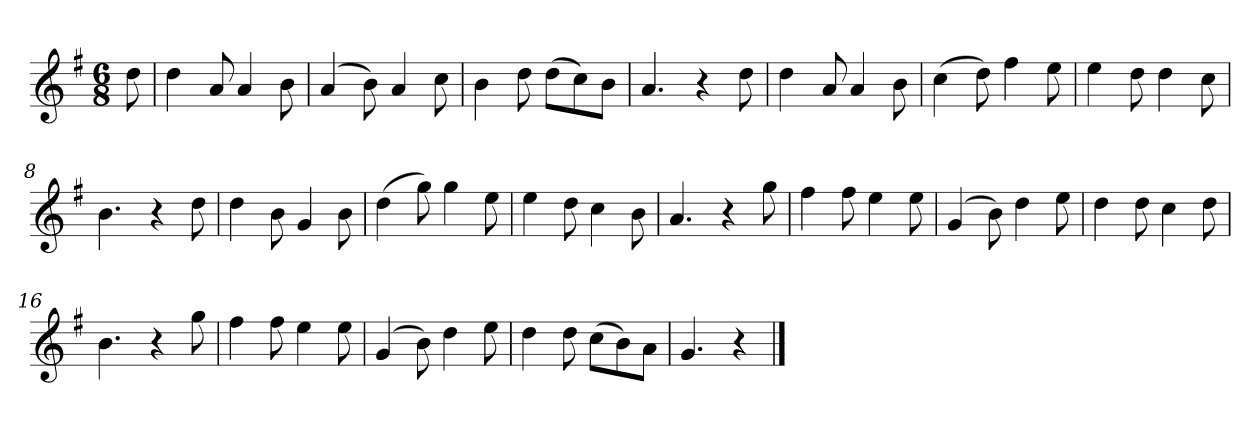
**kern
*part1
*staff1
*k[f#]
*M6/8
*MM120
=
8dd
=1
4dd
8a
4a
8b
=2
(4a
8b)
4a
8cc
=3
4b
8dd
(8ddL
8cc)
8bJ
=4
4.a
4r
8dd
=5
4dd
8a
4a
8b
=6
(4cc
8dd)
4ff#
8ee
=7
4ee
8dd
4dd
8cc
=8
4.b
4r
8dd
=9
4dd
8b
4g
8b
=10
(4dd
8gg)
4gg
8ee
=11
4ee
8dd
4cc
8b
=12
4.a
4r
8gg
=13
4ff#
8ff#
4ee
8ee
=14
(4g
8b)
4dd
8ee
=15
4dd
8dd
4cc
8dd
=16
4.b
4r
8gg
=17
4ff#
8ff#
4ee
8ee
=18
(4g
8b)
4dd
8ee
=19
4dd
8dd
(8ccL
8b)
8aJ
=20
4.g
4r
==
*-
